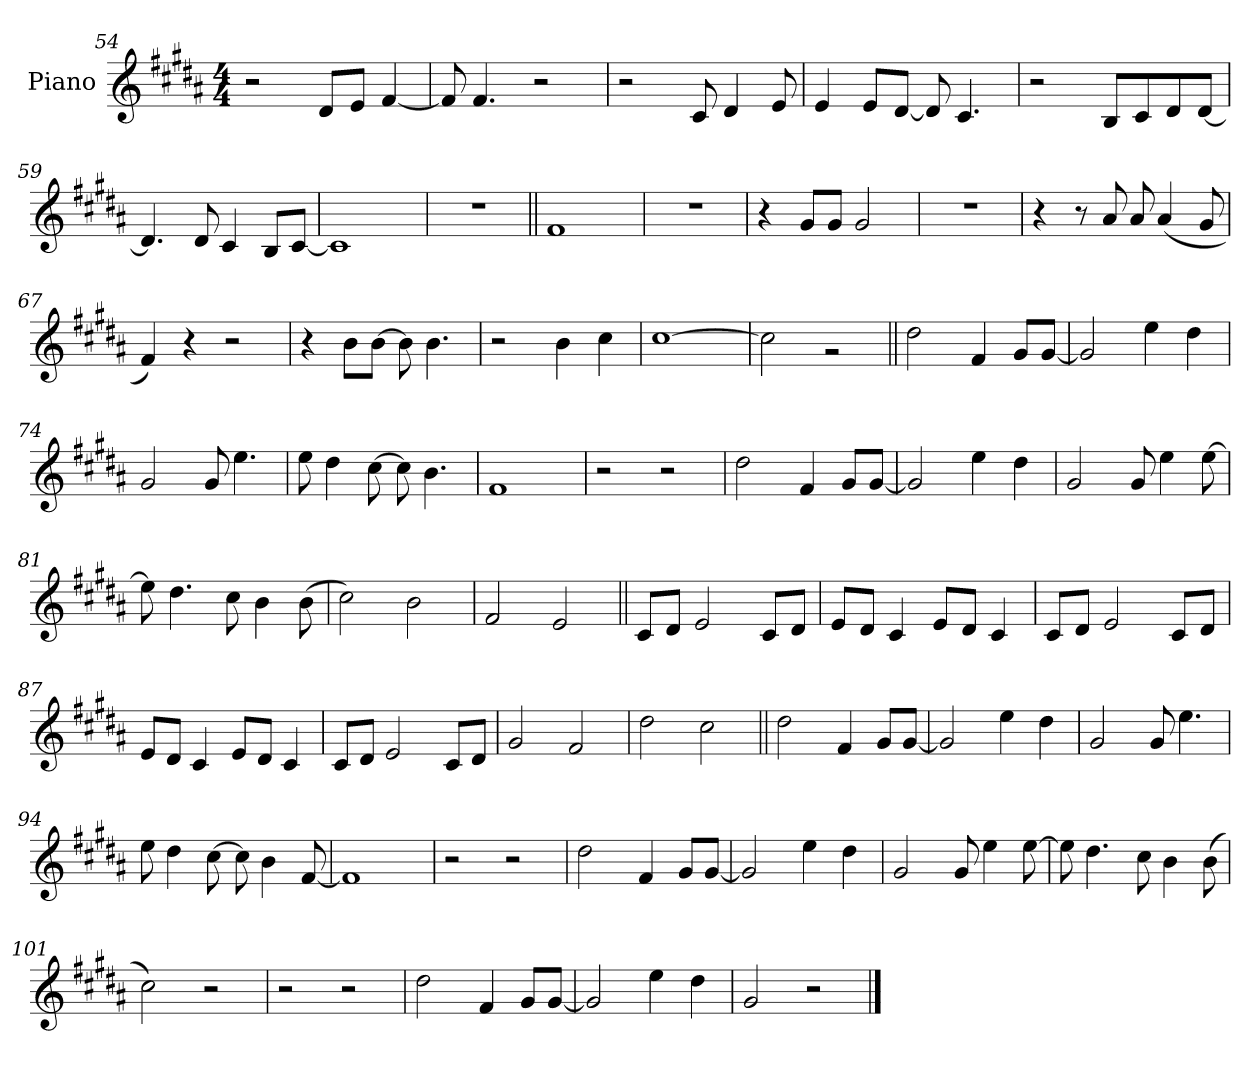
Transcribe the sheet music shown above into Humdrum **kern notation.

**kern
*part1
*staff1
*I"Piano
*I'Pno.
*clefG2
*k[f#c#g#d#a#]
*M4/4
=54
2r
8d#L
8eJ
[4f#
=55
8f#]
4.f#
2r
=56
2r
8c#
4d#
8e
=57
4e
8eL
[8d#J
8d#]
4.c#
=58
2r
8BL
8c#
8d#
[8d#J
=59
4.d#]
8d#
4c#
8BL
[8c#J
=60
1c#]
=61
1r
=62||
1f#
=63
1r
=64
4r
8g#L
8g#J
2g#
=65
1r
=66
4r
8r
8a#
8a#
(<4a#
8g#
=67
4f#)
4r
2r
=68
4r
8bL
[8bJ
8b]
4.b
=69
2r
4b
4cc#
=70
[1cc#
=71
2cc#]
2rg
=72||
2dd#
4f#
8g#L
[8g#J
=73
2g#]
4ee!
4dd#!
=74
2g#!
8g#
4.ee
=75
8ee
4dd#
[8cc#
8cc#]
4.b
=76
1f#
=77
2r
2r
=78
2dd#
4f#
8g#L
[8g#J
=79
2g#]
4ee!
4dd#!
=80
2g#!
8g#
4ee
[8ee
=81
8ee]
4.dd#
8cc#
4b
(>8b
=82
2cc#)
2b
=83
2f#
2e
=84||
8c#!L
8d#!J
2e!
8c#!L
8d#!J
=85
8e!L
8d#!J
4c#!
8e!L
8d#!J
4c#!
=86
8c#!L
8d#!J
2e!
8c#!L
8d#!J
=87
8e!L
8d#!J
4c#!
8e!L
8d#!J
4c#!
=88
8c#!L
8d#!J
2e!
8c#!L
8d#!J
=89
2g#!
2f#!
=90
2dd#!
2cc#!
=91||
2dd#
4f#
8g#L
[8g#J
=92
2g#]
4ee!
4dd#!
=93
2g#!
8g#
4.ee
=94
8ee
4dd#
[8cc#
8cc#]
4b
[8f#
=95
1f#]
=96
2r
2r
=97
2dd#
4f#
8g#L
[8g#J
=98
2g#]
4ee!
4dd#!
=99
2g#!
8g#
4ee
[8ee
=100
8ee]
4.dd#
8cc#
4b
(>8b
=101
2cc#)
2r
=102
2r
2r
=103
2dd#
4f#
8g#L
[8g#J
=104
2g#]
4ee!
4dd#!
=105
2g#!
2r
==
*-
